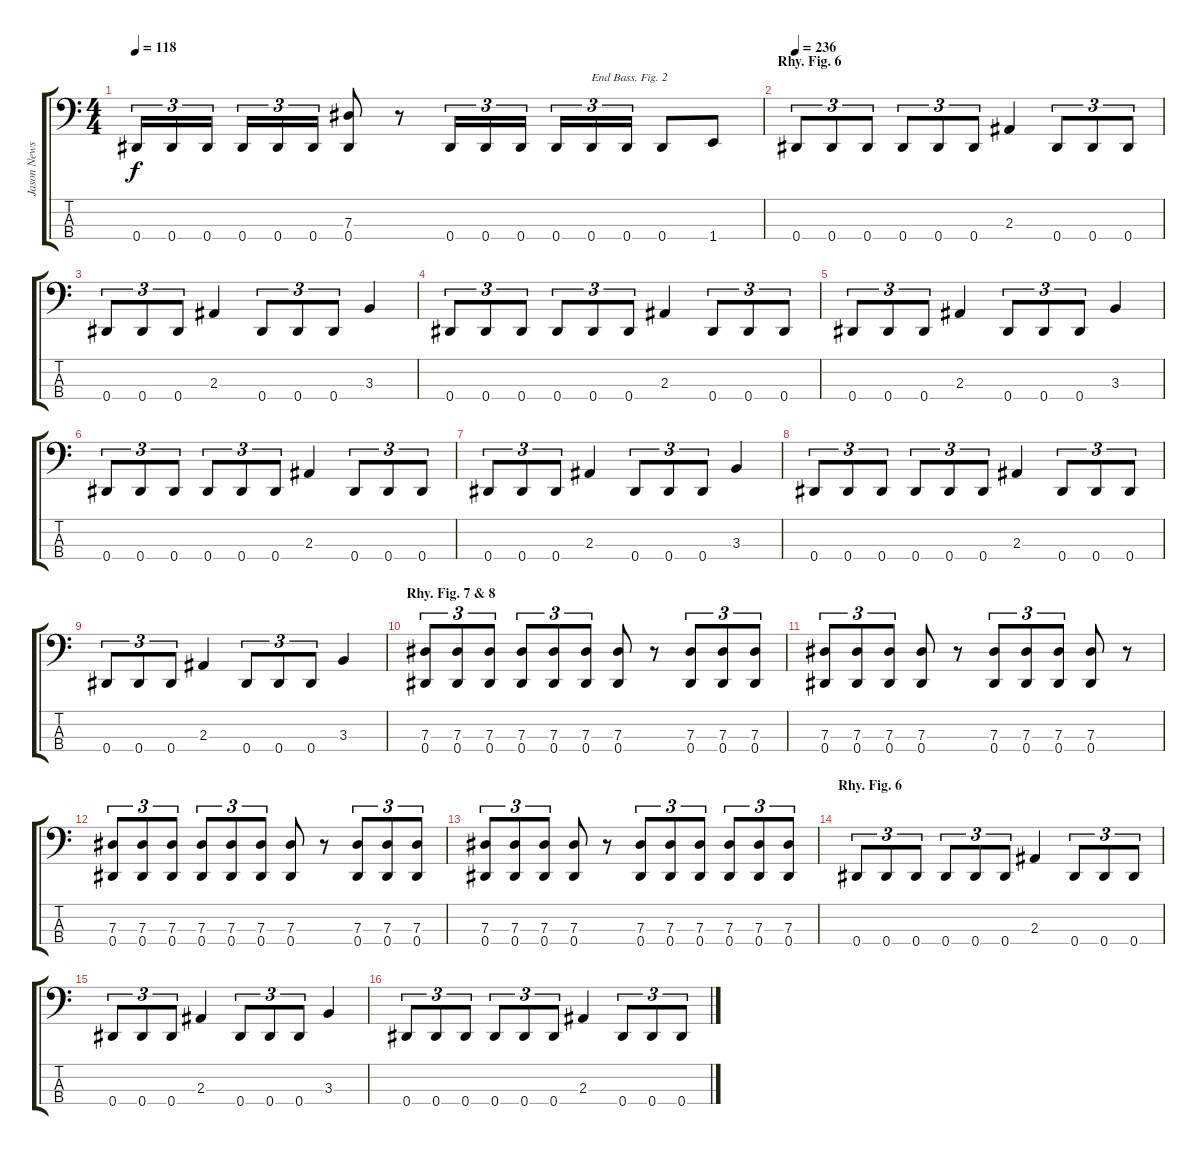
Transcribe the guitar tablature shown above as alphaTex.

\track ("Jason Newsted (Bass)" "Jason News") {instrument electricbasspick}
\staff {score tabs}
\tuning (Gb2 Db2 Ab1 Eb1) {hide}
\ts (4 4)
\tempo 118
\clef f4
\ks c
0.4.16{tu (3 2) dy f} 0.4.16{tu (3 2)} 0.4.16{tu (3 2)} 0.4.16{tu (3 2)} 0.4.16{tu (3 2)} 0.4.16{tu (3 2)} (7.3 0.4).8 r.8 0.4.16{tu (3 2)} 0.4.16{tu (3 2)} 0.4.16{tu (3 2)} 0.4.16{tu (3 2)} 0.4.16{tu (3 2) txt "End Bass. Fig. 2"} 0.4.16{tu (3 2)} 0.4.8 1.4.8 |
\section ("" "Rhy. Fig. 6")
\tempo 236
0.4.8{tu (3 2)} 0.4.8{tu (3 2)} 0.4.8{tu (3 2)} 0.4.8{tu (3 2)} 0.4.8{tu (3 2)} 0.4.8{tu (3 2)} 2.3.4 0.4.8{tu (3 2)} 0.4.8{tu (3 2)} 0.4.8{tu (3 2)} |
0.4.8{tu (3 2)} 0.4.8{tu (3 2)} 0.4.8{tu (3 2)} 2.3.4 0.4.8{tu (3 2)} 0.4.8{tu (3 2)} 0.4.8{tu (3 2)} 3.3.4 |
0.4.8{tu (3 2)} 0.4.8{tu (3 2)} 0.4.8{tu (3 2)} 0.4.8{tu (3 2)} 0.4.8{tu (3 2)} 0.4.8{tu (3 2)} 2.3.4 0.4.8{tu (3 2)} 0.4.8{tu (3 2)} 0.4.8{tu (3 2)} |
0.4.8{tu (3 2)} 0.4.8{tu (3 2)} 0.4.8{tu (3 2)} 2.3.4 0.4.8{tu (3 2)} 0.4.8{tu (3 2)} 0.4.8{tu (3 2)} 3.3.4 |
0.4.8{tu (3 2)} 0.4.8{tu (3 2)} 0.4.8{tu (3 2)} 0.4.8{tu (3 2)} 0.4.8{tu (3 2)} 0.4.8{tu (3 2)} 2.3.4 0.4.8{tu (3 2)} 0.4.8{tu (3 2)} 0.4.8{tu (3 2)} |
0.4.8{tu (3 2)} 0.4.8{tu (3 2)} 0.4.8{tu (3 2)} 2.3.4 0.4.8{tu (3 2)} 0.4.8{tu (3 2)} 0.4.8{tu (3 2)} 3.3.4 |
0.4.8{tu (3 2)} 0.4.8{tu (3 2)} 0.4.8{tu (3 2)} 0.4.8{tu (3 2)} 0.4.8{tu (3 2)} 0.4.8{tu (3 2)} 2.3.4 0.4.8{tu (3 2)} 0.4.8{tu (3 2)} 0.4.8{tu (3 2)} |
0.4.8{tu (3 2)} 0.4.8{tu (3 2)} 0.4.8{tu (3 2)} 2.3.4 0.4.8{tu (3 2)} 0.4.8{tu (3 2)} 0.4.8{tu (3 2)} 3.3.4 |
\section ("" "Rhy. Fig. 7 & 8")
(7.3 0.4).8{tu (3 2)} (7.3 0.4).8{tu (3 2)} (7.3 0.4).8{tu (3 2)} (7.3 0.4).8{tu (3 2)} (7.3 0.4).8{tu (3 2)} (7.3 0.4).8{tu (3 2)} (7.3 0.4).8 r.8 (7.3 0.4).8{tu (3 2)} (7.3 0.4).8{tu (3 2)} (7.3 0.4).8{tu (3 2)} |
(7.3 0.4).8{tu (3 2)} (7.3 0.4).8{tu (3 2)} (7.3 0.4).8{tu (3 2)} (7.3 0.4).8 r.8 (7.3 0.4).8{tu (3 2)} (7.3 0.4).8{tu (3 2)} (7.3 0.4).8{tu (3 2)} (7.3 0.4).8 r.8 |
(7.3 0.4).8{tu (3 2)} (7.3 0.4).8{tu (3 2)} (7.3 0.4).8{tu (3 2)} (7.3 0.4).8{tu (3 2)} (7.3 0.4).8{tu (3 2)} (7.3 0.4).8{tu (3 2)} (7.3 0.4).8 r.8 (7.3 0.4).8{tu (3 2)} (7.3 0.4).8{tu (3 2)} (7.3 0.4).8{tu (3 2)} |
(7.3 0.4).8{tu (3 2)} (7.3 0.4).8{tu (3 2)} (7.3 0.4).8{tu (3 2)} (7.3 0.4).8 r.8 (7.3 0.4).8{tu (3 2)} (7.3 0.4).8{tu (3 2)} (7.3 0.4).8{tu (3 2)} (7.3 0.4).8{tu (3 2)} (7.3 0.4).8{tu (3 2)} (7.3 0.4).8{tu (3 2)} |
\section ("" "Rhy. Fig. 6")
0.4.8{tu (3 2)} 0.4.8{tu (3 2)} 0.4.8{tu (3 2)} 0.4.8{tu (3 2)} 0.4.8{tu (3 2)} 0.4.8{tu (3 2)} 2.3.4 0.4.8{tu (3 2)} 0.4.8{tu (3 2)} 0.4.8{tu (3 2)} |
0.4.8{tu (3 2)} 0.4.8{tu (3 2)} 0.4.8{tu (3 2)} 2.3.4 0.4.8{tu (3 2)} 0.4.8{tu (3 2)} 0.4.8{tu (3 2)} 3.3.4 |
0.4.8{tu (3 2)} 0.4.8{tu (3 2)} 0.4.8{tu (3 2)} 0.4.8{tu (3 2)} 0.4.8{tu (3 2)} 0.4.8{tu (3 2)} 2.3.4 0.4.8{tu (3 2)} 0.4.8{tu (3 2)} 0.4.8{tu (3 2)}
